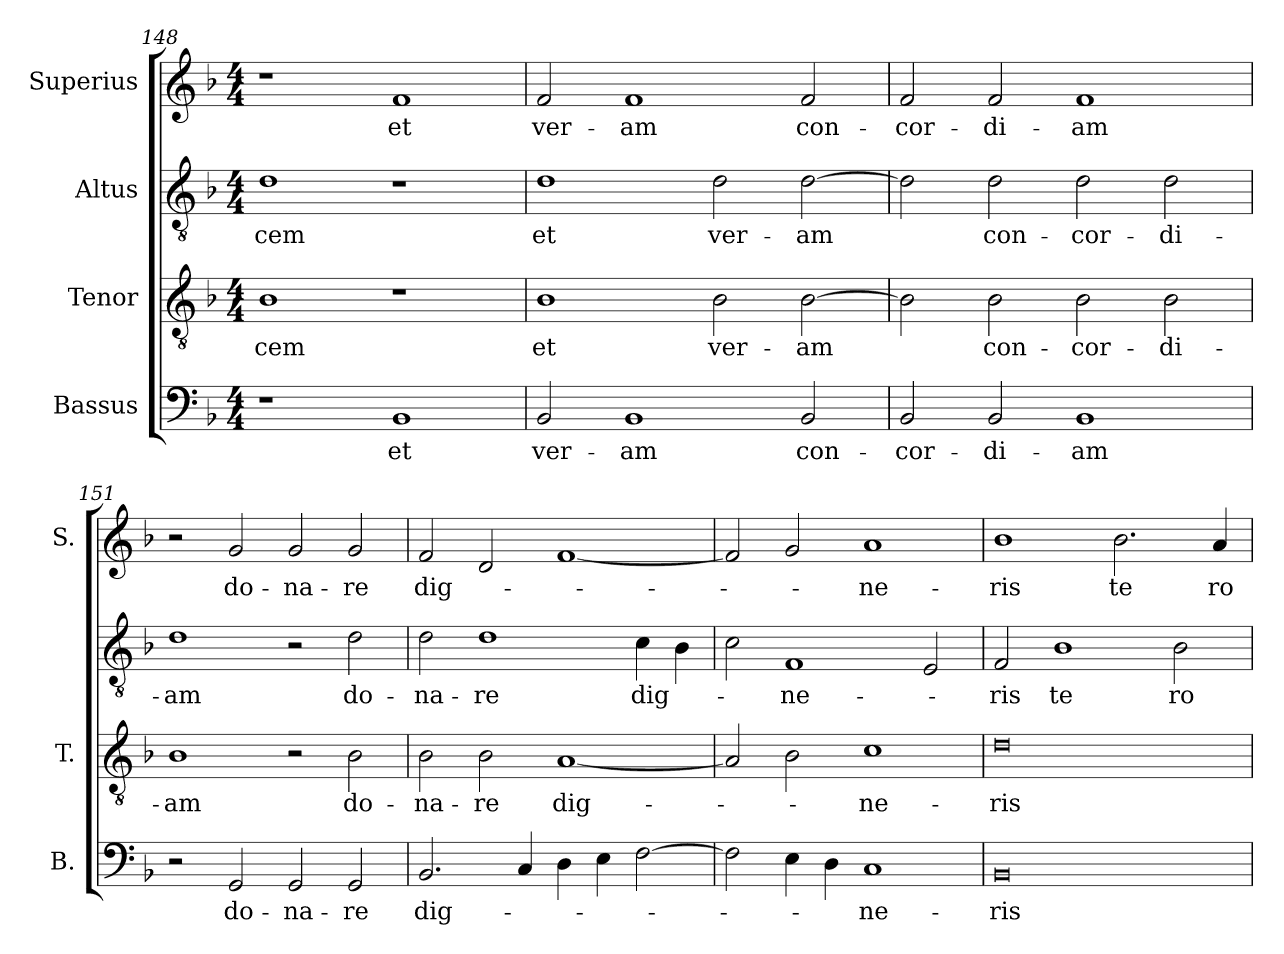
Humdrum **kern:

**kern	**text	**kern	**text	**kern	**text	**kern	**text
*part4	*part4	*part3	*part3	*part2	*part2	*part1	*part1
*staff4	*staff4	*staff3	*staff3	*staff2	*staff2	*staff1	*staff1
*I"Bassus	*	*I"Tenor	*	*I"Altus	*	*I"Superius	*
*I'B.	*	*I'T.	*	*	*	*I'S.	*
*clefF4	*	*clefGv2	*	*clefGv2	*	*clefG2	*
*	*	*ITrd7c12	*	*ITrd7c12	*	*	*
*k[b-]	*	*k[b-]	*	*k[b-]	*	*k[b-]	*
*F:	*	*F:	*	*F:	*	*F:	*
*M4/4	*	*M4/4	*	*M4/4	*	*M4/4	*
=148	=148	=148	=148	=148	=148	=148	=148
!	!	!	!LO:LY:b:color=#000000	!	!	!	!
!	!	!	!	!	!LO:LY:b:color=#000000	!	!
1r	.	1BB-i	-cem	1Di	-cem	1r	.
!	!LO:LY:b:color=#000000	!	!	!	!	!	!
!	!	!	!	!	!	!	!LO:LY:b:color=#000000
1BB-i	et	1r	.	1r	.	1fi	et
=149	=149	=149	=149	=149	=149	=149	=149
!	!LO:LY:b:color=#000000	!	!	!	!	!	!
!	!	!	!LO:LY:b:color=#000000	!	!	!	!
!	!	!	!	!	!LO:LY:b:color=#000000	!	!
!	!	!	!	!	!	!	!LO:LY:b:color=#000000
2BB-i/	ver-	1BB-i	et	1Di	et	2fi/	ver-
!	!LO:LY:b:color=#000000	!	!	!	!	!	!
!	!	!	!	!	!	!	!LO:LY:b:color=#000000
1BB-i	-am	.	.	.	.	1fi	-am
!	!	!	!LO:LY:b:color=#000000	!	!	!	!
!	!	!	!	!	!LO:LY:b:color=#000000	!	!
.	.	2BB-i\	ver-	2Di\	ver-	.	.
!	!LO:LY:b:color=#000000	!	!	!	!	!	!
!	!	!	!LO:LY:b:color=#000000	!	!	!	!
!	!	!	!	!	!LO:LY:b:color=#000000	!	!
!	!	!	!	!	!	!	!LO:LY:b:color=#000000
2BB-i/	con-	[>2BB-i\	-am	[>2Di\	-am	2fi/	con-
=150	=150	=150	=150	=150	=150	=150	=150
!	!LO:LY:b:color=#000000	!	!	!	!	!	!
!	!	!	!	!	!	!	!LO:LY:b:color=#000000
2BB-i/	-cor-	2BB-i\]	.	2Di\]	.	2fi/	-cor-
!	!LO:LY:b:color=#000000	!	!	!	!	!	!
!	!	!	!LO:LY:b:color=#000000	!	!	!	!
!	!	!	!	!	!LO:LY:b:color=#000000	!	!
!	!	!	!	!	!	!	!LO:LY:b:color=#000000
2BB-i/	-di-	2BB-i\	con-	2Di\	con-	2fi/	-di-
!	!LO:LY:b:color=#000000	!	!	!	!	!	!
!	!	!	!LO:LY:b:color=#000000	!	!	!	!
!	!	!	!	!	!LO:LY:b:color=#000000	!	!
!	!	!	!	!	!	!	!LO:LY:b:color=#000000
1BB-i	-am	2BB-i\	-cor-	2Di\	-cor-	1fi	-am
!	!	!	!LO:LY:b:color=#000000	!	!	!	!
!	!	!	!	!	!LO:LY:b:color=#000000	!	!
.	.	2BB-i\	-di-	2Di\	-di-	.	.
=151	=151	=151	=151	=151	=151	=151	=151
!	!	!	!LO:LY:b:color=#000000	!	!	!	!
!	!	!	!	!	!LO:LY:b:color=#000000	!	!
2r	.	1BB-i	-am	1Di	-am	2r	.
!	!LO:LY:b:color=#000000	!	!	!	!	!	!
!	!	!	!	!	!	!	!LO:LY:b:color=#000000
2GGi/	do-	.	.	.	.	2gi/	do-
!	!LO:LY:b:color=#000000	!	!	!	!	!	!
!	!	!	!	!	!	!	!LO:LY:b:color=#000000
2GGi/	-na-	2r	.	2r	.	2gi/	-na-
!	!LO:LY:b:color=#000000	!	!	!	!	!	!
!	!	!	!LO:LY:b:color=#000000	!	!	!	!
!	!	!	!	!	!LO:LY:b:color=#000000	!	!
!	!	!	!	!	!	!	!LO:LY:b:color=#000000
2GGi/	-re	2BB-i\	do-	2Di\	do-	2gi/	-re
!!LO:PB:g=z
=152	=152	=152	=152	=152	=152	=152	=152
!	!LO:LY:b:color=#000000	!	!	!	!	!	!
!	!	!	!LO:LY:b:color=#000000	!	!	!	!
!	!	!	!	!	!LO:LY:b:color=#000000	!	!
!	!	!	!	!	!	!	!LO:LY:b:color=#000000
2.BB-i/	dig-	2BB-i\	-na-	2Di\	-na-	2fi/	dig-
!	!	!	!LO:LY:b:color=#000000	!	!	!	!
!	!	!	!	!	!LO:LY:b:color=#000000	!	!
.	.	2BB-i\	-re	1Di	-re	2di/	.
4Ci/	.	.	.	.	.	.	.
!	!	!	!LO:LY:b:color=#000000	!	!	!	!
4Di\	.	[<1AAi	dig-	.	.	[<1fi	.
4Ei\	.	.	.	.	.	.	.
!	!	!	!	!	!LO:LY:b:color=#000000	!	!
[>2Fi\	.	.	.	4Ci\	dig-	.	.
.	.	.	.	4BB-i\	.	.	.
=153	=153	=153	=153	=153	=153	=153	=153
2Fi\]	.	2AAi/]	.	2Ci\	.	2fi/]	.
!	!	!	!	!	!LO:LY:b:color=#000000	!	!
4Ei\	.	2BB-i\	.	1FFi	-ne-	2gi/	.
4Di\	.	.	.	.	.	.	.
!	!LO:LY:b:color=#000000	!	!	!	!	!	!
!	!	!	!LO:LY:b:color=#000000	!	!	!	!
!	!	!	!	!	!	!	!LO:LY:b:color=#000000
1Ci	-ne-	1Ci	-ne-	.	.	1ai	-ne-
.	.	.	.	2EEi/	.	.	.
=154	=154	=154	=154	=154	=154	=154	=154
!	!LO:LY:b:color=#000000	!	!	!	!	!	!
!	!	!	!LO:LY:b:color=#000000	!	!	!	!
!	!	!	!	!	!LO:LY:b:color=#000000	!	!
!	!	!	!	!	!	!	!LO:LY:b:color=#000000
0BB-i	-ris	0Di	-ris	2FFi/	-ris	1b-i	-ris
!	!	!	!	!	!LO:LY:b:color=#000000	!	!
.	.	.	.	1BB-i	te	.	.
!	!	!	!	!	!	!	!LO:LY:b:color=#000000
.	.	.	.	.	.	2.b-i\	te
!	!	!	!	!	!LO:LY:b:color=#000000	!	!
.	.	.	.	2BB-i\	ro-	.	.
!	!	!	!	!	!	!	!LO:LY:b:color=#000000
.	.	.	.	.	.	4ai/	ro-
=	=	=	=	=	=	=	=
*-	*-	*-	*-	*-	*-	*-	*-
